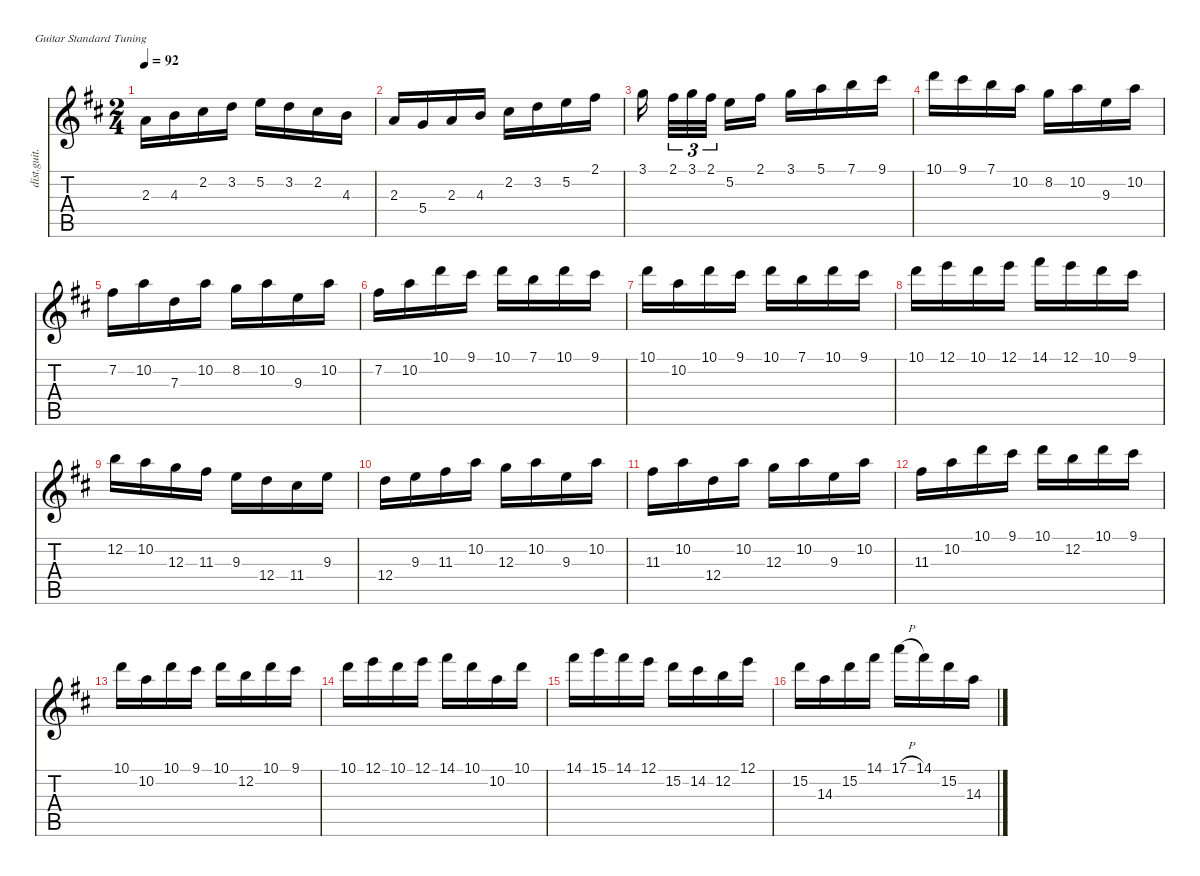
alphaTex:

\defaultSystemsLayout 4
\hideDynamics
\bracketExtendMode nobrackets
\otherSystemsTrackNameOrientation horizontal
\track ("Jason Becker Lead 1" "dist.guit.") {instrument distortionguitar}
\staff {score tabs}
\tuning (E4 B3 G3 D3 A2 E2)
\ts (2 4)
\tempo 92
\clef g2
\ks d
2.3{acc forcenatural}.16{dy mf beam Down} 4.3{acc forcenatural}.16{beam Down} 2.2{acc #}.16{beam Down} 3.2{acc forcenatural}.16{beam Down} 5.2{acc forcenatural}.16{beam Down} 3.2{acc forcenatural}.16{beam Down} 2.2{acc #}.16{beam Down} 4.3{acc forcenatural}.16{beam Down} |
2.3{acc forcenatural}.16{beam Up} 5.4{acc forcenatural}.16{beam Up} 2.3{acc forcenatural}.16{beam Up} 4.3{acc forcenatural}.16{beam Up} 2.2{acc #}.16{beam Down} 3.2{acc forcenatural}.16{beam Down} 5.2{acc forcenatural}.16{beam Down} 2.1{acc #}.16{beam Down} |
3.1{acc forcenatural}.16{beam Down} 2.1{acc #}.32{tu (3 2) beam Down} 3.1{acc forcenatural}.32{tu (3 2) beam Down} 2.1{acc #}.32{tu (3 2) beam Down} 5.2{acc forcenatural}.16{beam Down} 2.1{acc #}.16{beam Down} 3.1{acc forcenatural}.16{beam Down} 5.1{acc forcenatural}.16{beam Down} 7.1{acc forcenatural}.16{beam Down} 9.1{acc #}.16{beam Down} |
10.1{acc forcenatural}.16{beam Down} 9.1{acc #}.16{beam Down} 7.1{acc forcenatural}.16{beam Down} 10.2{acc forcenatural}.16{beam Down} 8.2{acc forcenatural}.16{beam Down} 10.2{acc forcenatural}.16{beam Down} 9.3{acc forcenatural}.16{beam Down} 10.2{acc forcenatural}.16{beam Down} |
7.2{acc #}.16{beam Down} 10.2{acc forcenatural}.16{beam Down} 7.3{acc forcenatural}.16{beam Down} 10.2{acc forcenatural}.16{beam Down} 8.2{acc forcenatural}.16{beam Down} 10.2{acc forcenatural}.16{beam Down} 9.3{acc forcenatural}.16{beam Down} 10.2{acc forcenatural}.16{beam Down} |
7.2{acc #}.16{beam Down} 10.2{acc forcenatural}.16{beam Down} 10.1{acc forcenatural}.16{beam Down} 9.1{acc #}.16{beam Down} 10.1{acc forcenatural}.16{beam Down} 7.1{acc forcenatural}.16{beam Down} 10.1{acc forcenatural}.16{beam Down} 9.1{acc #}.16{beam Down} |
10.1{acc forcenatural}.16{beam Down} 10.2{acc forcenatural}.16{beam Down} 10.1{acc forcenatural}.16{beam Down} 9.1{acc #}.16{beam Down} 10.1{acc forcenatural}.16{beam Down} 7.1{acc forcenatural}.16{beam Down} 10.1{acc forcenatural}.16{beam Down} 9.1{acc #}.16{beam Down} |
10.1{acc forcenatural}.16{beam Down} 12.1{acc forcenatural}.16{beam Down} 10.1{acc forcenatural}.16{beam Down} 12.1{acc forcenatural}.16{beam Down} 14.1{acc #}.16{beam Down} 12.1{acc forcenatural}.16{beam Down} 10.1{acc forcenatural}.16{beam Down} 9.1{acc #}.16{beam Down} |
12.2{acc forcenatural}.16{beam Down} 10.2{acc forcenatural}.16{beam Down} 12.3{acc forcenatural}.16{beam Down} 11.3{acc #}.16{beam Down} 9.3{acc forcenatural}.16{beam Down} 12.4{acc forcenatural}.16{beam Down} 11.4{acc #}.16{beam Down} 9.3{acc forcenatural}.16{beam Down} |
12.4{acc forcenatural}.16{beam Down} 9.3{acc forcenatural}.16{beam Down} 11.3{acc #}.16{beam Down} 10.2{acc forcenatural}.16{beam Down} 12.3{acc forcenatural}.16{beam Down} 10.2{acc forcenatural}.16{beam Down} 9.3{acc forcenatural}.16{beam Down} 10.2{acc forcenatural}.16{beam Down} |
11.3{acc #}.16{beam Down} 10.2{acc forcenatural}.16{beam Down} 12.4{acc forcenatural}.16{beam Down} 10.2{acc forcenatural}.16{beam Down} 12.3{acc forcenatural}.16{beam Down} 10.2{acc forcenatural}.16{beam Down} 9.3{acc forcenatural}.16{beam Down} 10.2{acc forcenatural}.16{beam Down} |
11.3{acc #}.16{beam Down} 10.2{acc forcenatural}.16{beam Down} 10.1{acc forcenatural}.16{beam Down} 9.1{acc #}.16{beam Down} 10.1{acc forcenatural}.16{beam Down} 12.2{acc forcenatural}.16{beam Down} 10.1{acc forcenatural}.16{beam Down} 9.1{acc #}.16{beam Down} |
10.1{acc forcenatural}.16{beam Down} 10.2{acc forcenatural}.16{beam Down} 10.1{acc forcenatural}.16{beam Down} 9.1{acc #}.16{beam Down} 10.1{acc forcenatural}.16{beam Down} 12.2{acc forcenatural}.16{beam Down} 10.1{acc forcenatural}.16{beam Down} 9.1{acc #}.16{beam Down} |
10.1{acc forcenatural}.16{beam Down} 12.1{acc forcenatural}.16{beam Down} 10.1{acc forcenatural}.16{beam Down} 12.1{acc forcenatural}.16{beam Down} 14.1{acc #}.16{beam Down} 10.1{acc forcenatural}.16{beam Down} 10.2{acc forcenatural}.16{beam Down} 10.1{acc forcenatural}.16{beam Down} |
14.1{acc #}.16{beam Down} 15.1{acc forcenatural}.16{beam Down} 14.1{acc #}.16{beam Down} 12.1{acc forcenatural}.16{beam Down} 15.2{acc forcenatural}.16{beam Down} 14.2{acc #}.16{beam Down} 12.2{acc forcenatural}.16{beam Down} 12.1{acc forcenatural}.16{beam Down} |
15.2{acc forcenatural}.16{beam Down} 14.3{acc forcenatural}.16{beam Down} 15.2{acc forcenatural}.16{beam Down} 14.1{acc #}.16{beam Down} 17.1{h acc forcenatural}.16{beam Down} 14.1{acc #}.16{beam Down} 15.2{acc forcenatural}.16{beam Down} 14.3{acc forcenatural}.16{beam Down}
